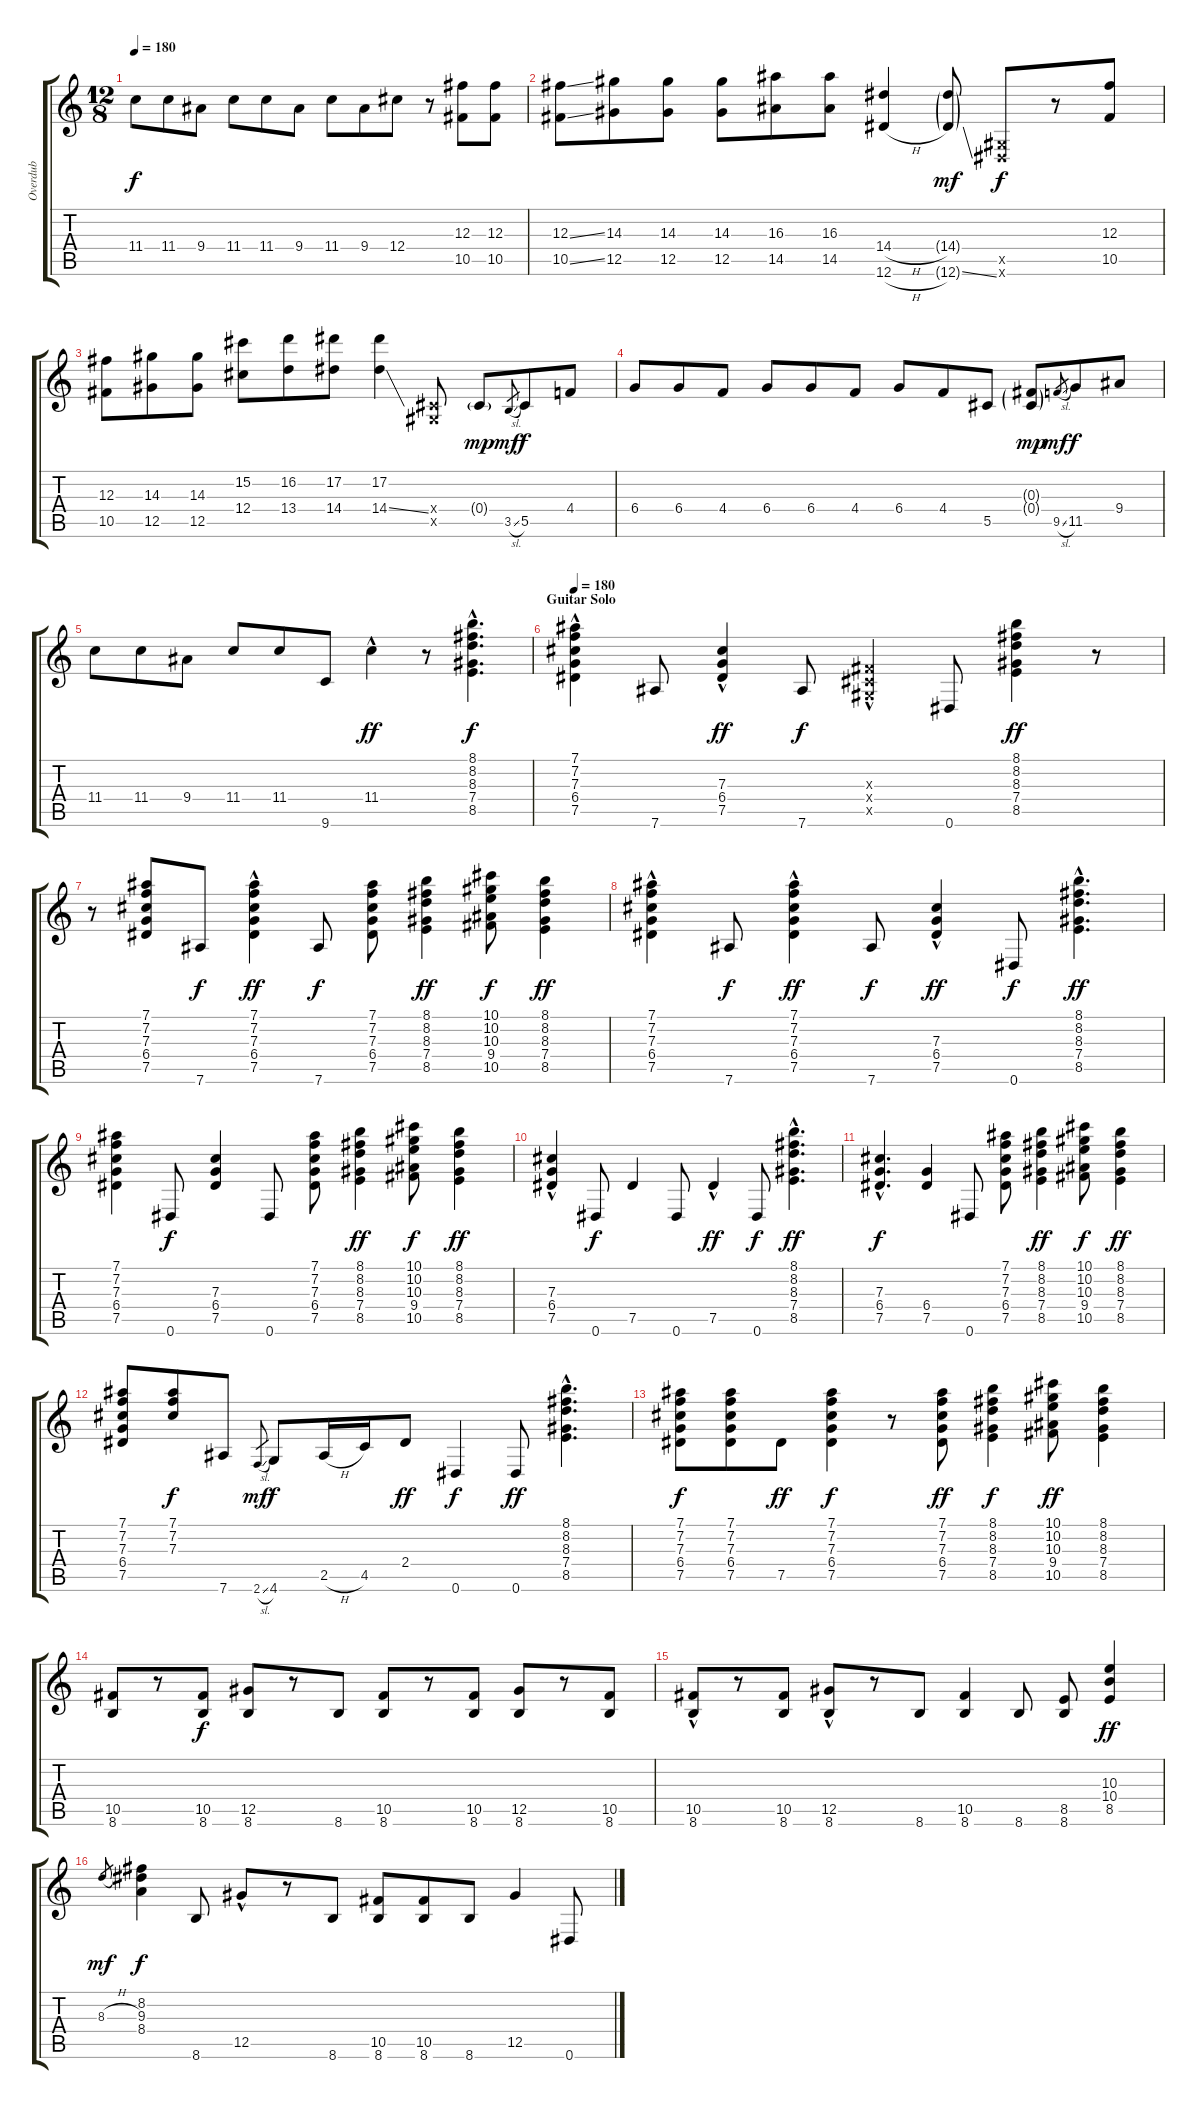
\track ("Overdub" "Overdub") {instrument fretlessbass}
\staff {score tabs}
\tuning (Eb4 Bb3 Gb3 Db3 Ab2 Eb2) {hide}
\ts (12 8)
\tempo 180
\clef g2
\ks c
11.4.8{dy f} 11.4.8 9.4.8 11.4.8 11.4.8 9.4.8 11.4.8 9.4.8 12.4.8 r.8 (12.3 10.5).8 (12.3 10.5).8 |
(12.3{ss} 10.5{ss}).8 (14.3 12.5).8 (14.3 12.5).8 (14.3 12.5).8 (16.3 14.5).8 (16.3 14.5).8 (14.4{h} 12.6{h}).4 (14.4{g} 12.6{ss g}).8{dy mf} (0.5{x} 0.6{x}).8{dy f} r.8 (12.3 10.5).8 |
(12.3 10.5).8 (14.3 12.5).8 (14.3 12.5).8 (15.2 12.4).8 (16.2 13.4).8 (17.2 14.4).8 (17.2 14.4{ss}).4 (0.4{x} 0.5{x}).8 0.4{g}.8{dy mp} 3.5{sl}.8{gr dy mf} 5.5.8{dy f} 4.4.8 |
6.4.8 6.4.8 4.4.8 6.4.8 6.4.8 4.4.8 6.4.8 4.4.8 5.5.8 (0.3{g} 0.4{g}).8{dy mp} 9.5{sl}.8{gr dy mf} 11.5.8{dy f} 9.4.8 |
11.4.8 11.4.8 9.4.8 11.4.8 11.4.8 9.6.8 11.4{hac}.4{dy ff} r.8 (8.1{hac} 8.2{hac} 8.3{hac} 7.4{hac} 8.5{hac}).4{d dy f volume 9} |
\section ("" "Guitar Solo")
\tempo 180
(7.1{hac} 7.2{hac} 7.3{hac} 6.4{hac} 7.5{hac}).4 7.6.8 (7.3{hac} 6.4{hac} 7.5{hac}).4{dy ff} 7.6.8{dy f} (0.3{hac x} 0.4{hac x} 0.5{hac x}).4 0.6.8 (8.1 8.2 8.3 7.4 8.5).4{dy ff} r.8 |
r.8 (7.1 7.2 7.3 6.4 7.5).8 7.6.8{dy f} (7.1{hac} 7.2{hac} 7.3{hac} 6.4{hac} 7.5{hac}).4{dy ff} 7.6.8{dy f} (7.1 7.2 7.3 6.4 7.5).8 (8.1 8.2 8.3 7.4 8.5).4{dy ff} (10.1 10.2 10.3 9.4 10.5).8{dy f} (8.1 8.2 8.3 7.4 8.5).4{dy ff} |
(7.1{hac} 7.2{hac} 7.3{hac} 6.4{hac} 7.5{hac}).4 7.6.8{dy f} (7.1{hac} 7.2{hac} 7.3{hac} 6.4{hac} 7.5{hac}).4{dy ff} 7.6.8{dy f} (7.3{hac} 6.4{hac} 7.5{hac}).4{dy ff} 0.6.8{dy f} (8.1{hac} 8.2{hac} 8.3{hac} 7.4{hac} 8.5{hac}).4{d dy ff} |
(7.1 7.2 7.3 6.4 7.5).4 0.6.8{dy f} (7.3 6.4 7.5).4 0.6.8 (7.1 7.2 7.3 6.4 7.5).8 (8.1 8.2 8.3 7.4 8.5).4{dy ff} (10.1 10.2 10.3 9.4 10.5).8{dy f} (8.1 8.2 8.3 7.4 8.5).4{dy ff} |
(7.3{hac} 6.4{hac} 7.5{hac}).4 0.6.8{dy f} 7.5.4 0.6.8 7.5{hac}.4{dy ff} 0.6.8{dy f} (8.1{hac} 8.2{hac} 8.3{hac} 7.4{hac} 8.5{hac}).4{d dy ff} |
(7.3{hac} 6.4{hac} 7.5{hac}).4{d dy f} (6.4 7.5).4 0.6.8 (7.1 7.2 7.3 6.4 7.5).8 (8.1 8.2 8.3 7.4 8.5).4{dy ff} (10.1 10.2 10.3 9.4 10.5).8{dy f} (8.1 8.2 8.3 7.4 8.5).4{dy ff} |
(7.1 7.2 7.3 6.4 7.5).8 (7.1 7.2 7.3).8{dy f} 7.6.8 2.6{sl}.8{gr dy mf} 4.6.8{dy f} 2.5{h}.16 4.5.16 2.4.8{dy ff} 0.6.4{dy f} 0.6.8{dy ff} (8.1{hac} 8.2{hac} 8.3{hac} 7.4{hac} 8.5{hac}).4{d} |
(7.1 7.2 7.3 6.4 7.5).8{dy f} (7.1 7.2 7.3 6.4 7.5).8 7.5.8{dy ff} (7.1 7.2 7.3 6.4 7.5).4{dy f} r.8 (7.1 7.2 7.3 6.4 7.5).8{dy ff} (8.1 8.2 8.3 7.4 8.5).4{dy f} (10.1 10.2 10.3 9.4 10.5).8{dy ff} (8.1 8.2 8.3 7.4 8.5).4 |
(10.5 8.6).8 r.8 (10.5 8.6).8{dy f} (12.5 8.6).8 r.8 8.6.8 (10.5 8.6).8 r.8 (10.5 8.6).8 (12.5 8.6).8 r.8 (10.5 8.6).8 |
(10.5{hac} 8.6{hac}).8 r.8 (10.5 8.6).8 (12.5{hac} 8.6{hac}).8 r.8 8.6.8 (10.5 8.6).4 8.6.8 (8.5 8.6).8 (10.3 10.4 8.5).4{dy ff} |
8.3{h}.8{gr dy mf} (8.2 9.3 8.4).4{dy f} 8.6.8 12.5{hac}.8 r.8 8.6.8 (10.5 8.6).8 (10.5 8.6).8 8.6.8 12.5.4 0.6.8
